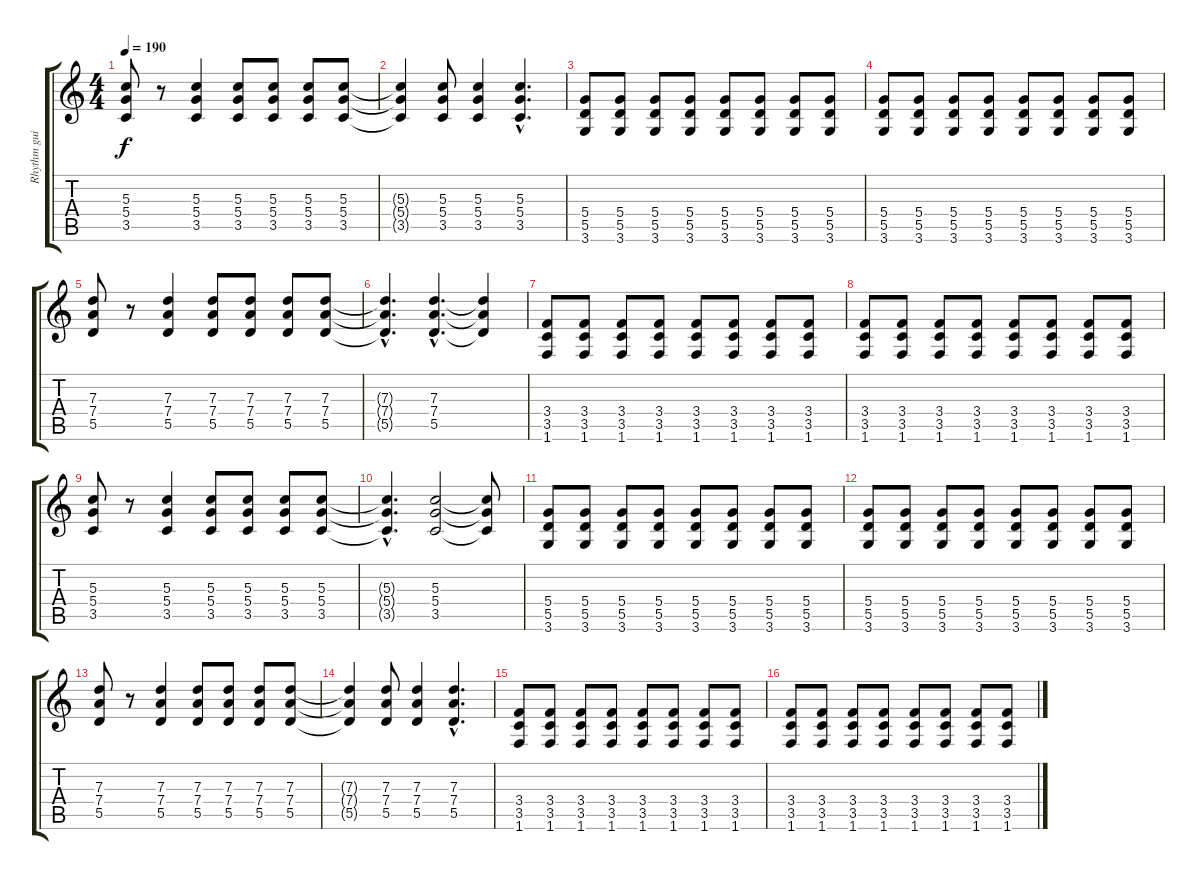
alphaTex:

\track ("Rhythm guitar" "Rhythm gui") {instrument distortionguitar}
\staff {score tabs}
\tuning (E4 B3 G3 D3 A2 E2) {hide}
\ts (4 4)
\tempo 190
\clef g2
\ks c
(5.3 5.4 3.5).8{dy f} r.8 (5.3 5.4 3.5).4 (5.3 5.4 3.5).8 (5.3 5.4 3.5).8 (5.3 5.4 3.5).8 (5.3 5.4 3.5).8 |
(5.3{t} 5.4{t} 3.5{t}).4 (5.3 5.4 3.5).8 (5.3 5.4 3.5).4 (5.3{hac} 5.4{hac} 3.5{hac}).4{d} |
(5.4 5.5 3.6).8 (5.4 5.5 3.6).8 (5.4 5.5 3.6).8 (5.4 5.5 3.6).8 (5.4 5.5 3.6).8 (5.4 5.5 3.6).8 (5.4 5.5 3.6).8 (5.4 5.5 3.6).8 |
(5.4 5.5 3.6).8 (5.4 5.5 3.6).8 (5.4 5.5 3.6).8 (5.4 5.5 3.6).8 (5.4 5.5 3.6).8 (5.4 5.5 3.6).8 (5.4 5.5 3.6).8 (5.4 5.5 3.6).8 |
(7.3 7.4 5.5).8 r.8 (7.3 7.4 5.5).4 (7.3 7.4 5.5).8 (7.3 7.4 5.5).8 (7.3 7.4 5.5).8 (7.3 7.4 5.5).8 |
(7.3{hac t} 7.4{hac t} 5.5{hac t}).4{d} (7.3{hac} 7.4{hac} 5.5{hac}).4{d} (7.3{t} 7.4{t} 5.5{t}).4 |
(3.4 3.5 1.6).8 (3.4 3.5 1.6).8 (3.4 3.5 1.6).8 (3.4 3.5 1.6).8 (3.4 3.5 1.6).8 (3.4 3.5 1.6).8 (3.4 3.5 1.6).8 (3.4 3.5 1.6).8 |
(3.4 3.5 1.6).8 (3.4 3.5 1.6).8 (3.4 3.5 1.6).8 (3.4 3.5 1.6).8 (3.4 3.5 1.6).8 (3.4 3.5 1.6).8 (3.4 3.5 1.6).8 (3.4 3.5 1.6).8 |
(5.3 5.4 3.5).8 r.8 (5.3 5.4 3.5).4 (5.3 5.4 3.5).8 (5.3 5.4 3.5).8 (5.3 5.4 3.5).8 (5.3 5.4 3.5).8 |
(5.3{hac t} 5.4{hac t} 3.5{hac t}).4{d} (5.3 5.4 3.5).2 (5.3{t} 5.4{t} 3.5{t}).8 |
(5.4 5.5 3.6).8 (5.4 5.5 3.6).8 (5.4 5.5 3.6).8 (5.4 5.5 3.6).8 (5.4 5.5 3.6).8 (5.4 5.5 3.6).8 (5.4 5.5 3.6).8 (5.4 5.5 3.6).8 |
(5.4 5.5 3.6).8 (5.4 5.5 3.6).8 (5.4 5.5 3.6).8 (5.4 5.5 3.6).8 (5.4 5.5 3.6).8 (5.4 5.5 3.6).8 (5.4 5.5 3.6).8 (5.4 5.5 3.6).8 |
(7.3 7.4 5.5).8 r.8 (7.3 7.4 5.5).4 (7.3 7.4 5.5).8 (7.3 7.4 5.5).8 (7.3 7.4 5.5).8 (7.3 7.4 5.5).8 |
(7.3{t} 7.4{t} 5.5{t}).4 (7.3 7.4 5.5).8 (7.3 7.4 5.5).4 (7.3{hac} 7.4{hac} 5.5{hac}).4{d} |
(3.4 3.5 1.6).8 (3.4 3.5 1.6).8 (3.4 3.5 1.6).8 (3.4 3.5 1.6).8 (3.4 3.5 1.6).8 (3.4 3.5 1.6).8 (3.4 3.5 1.6).8 (3.4 3.5 1.6).8 |
(3.4 3.5 1.6).8 (3.4 3.5 1.6).8 (3.4 3.5 1.6).8 (3.4 3.5 1.6).8 (3.4 3.5 1.6).8 (3.4 3.5 1.6).8 (3.4 3.5 1.6).8 (3.4 3.5 1.6).8
